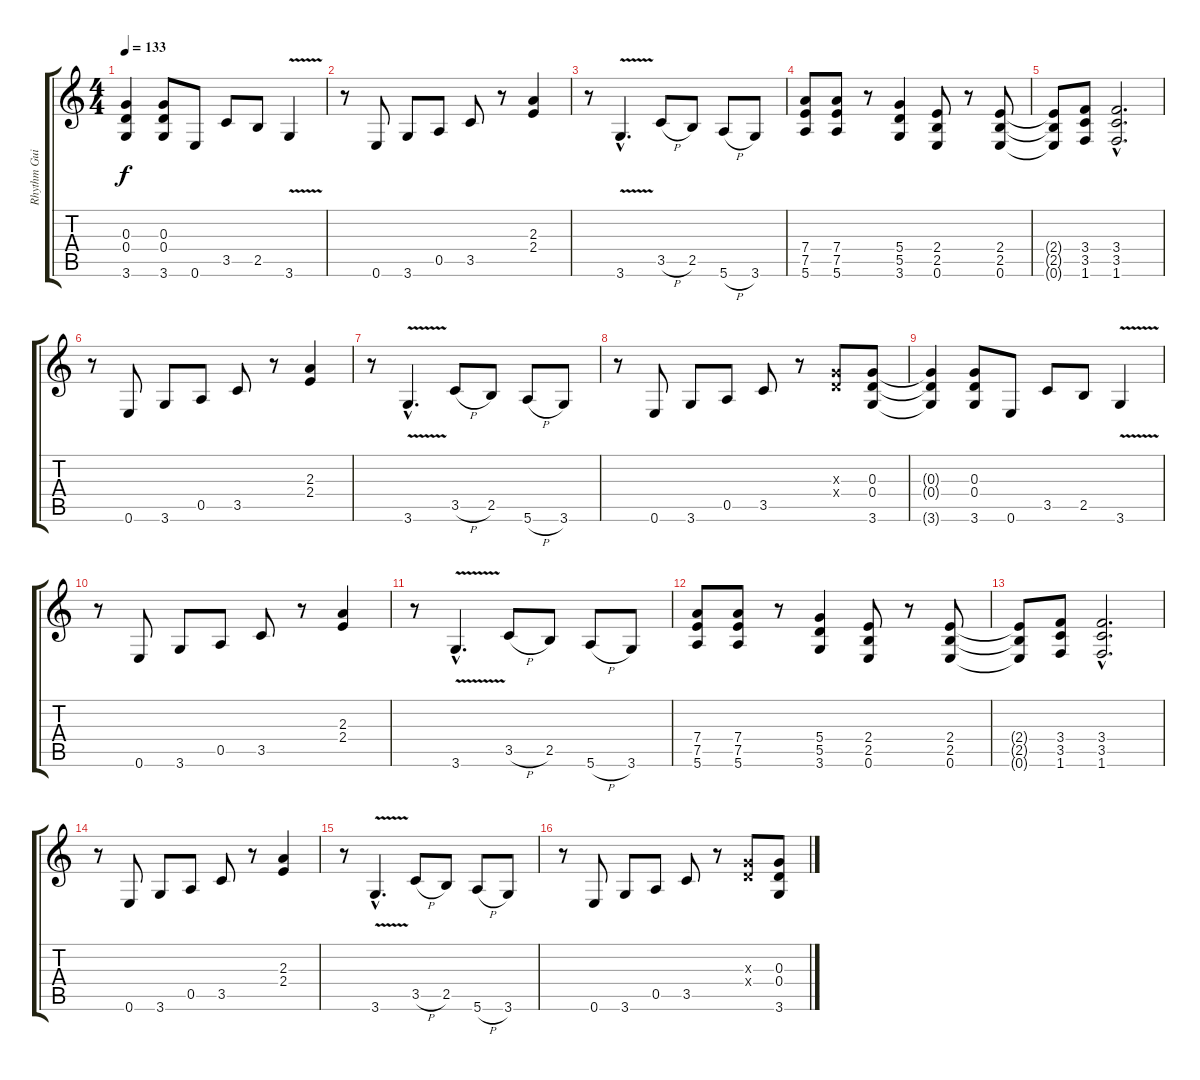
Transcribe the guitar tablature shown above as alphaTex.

\track ("Rhythm Guitar 1" "Rhythm Gui") {instrument distortionguitar}
\staff {score tabs}
\tuning (E4 B3 G3 D3 A2 E2) {hide}
\ts (4 4)
\tempo 133
\clef g2
\ks c
(0.3{t} 0.4{t} 3.6{t}).4{dy f} (0.3 0.4 3.6).8 0.6.8 3.5.8 2.5.8 3.6{v}.4 |
r.8 0.6.8 3.6.8 0.5.8 3.5.8 r.8 (2.3 2.4).4 |
r.8 3.6{v hac}.4{d} 3.5{h}.8 2.5.8 5.6{h}.8 3.6.8 |
(7.4 7.5 5.6).8 (7.4 7.5 5.6).8 r.8 (5.4 5.5 3.6).4 (2.4 2.5 0.6).8 r.8 (2.4 2.5 0.6).8 |
(2.4{t} 2.5{t} 0.6{t}).8 (3.4 3.5 1.6).8 (3.4{hac} 3.5{hac} 1.6{hac}).2{d} |
r.8 0.6.8 3.6.8 0.5.8 3.5.8 r.8 (2.3 2.4).4 |
r.8 3.6{v hac}.4{d} 3.5{h}.8 2.5.8 5.6{h}.8 3.6.8 |
r.8 0.6.8 3.6.8 0.5.8 3.5.8 r.8 (0.3{x} 0.4{x}).8 (0.3 0.4 3.6).8 |
(0.3{t} 0.4{t} 3.6{t}).4 (0.3 0.4 3.6).8 0.6.8 3.5.8 2.5.8 3.6{v}.4 |
r.8 0.6.8 3.6.8 0.5.8 3.5.8 r.8 (2.3 2.4).4 |
r.8 3.6{v hac}.4{d} 3.5{h}.8 2.5.8 5.6{h}.8 3.6.8 |
(7.4 7.5 5.6).8 (7.4 7.5 5.6).8 r.8 (5.4 5.5 3.6).4 (2.4 2.5 0.6).8 r.8 (2.4 2.5 0.6).8 |
(2.4{t} 2.5{t} 0.6{t}).8 (3.4 3.5 1.6).8 (3.4{hac} 3.5{hac} 1.6{hac}).2{d} |
r.8 0.6.8 3.6.8 0.5.8 3.5.8 r.8 (2.3 2.4).4 |
r.8 3.6{v hac}.4{d} 3.5{h}.8 2.5.8 5.6{h}.8 3.6.8 |
r.8 0.6.8 3.6.8 0.5.8 3.5.8 r.8 (0.3{x} 0.4{x}).8 (0.3 0.4 3.6).8
